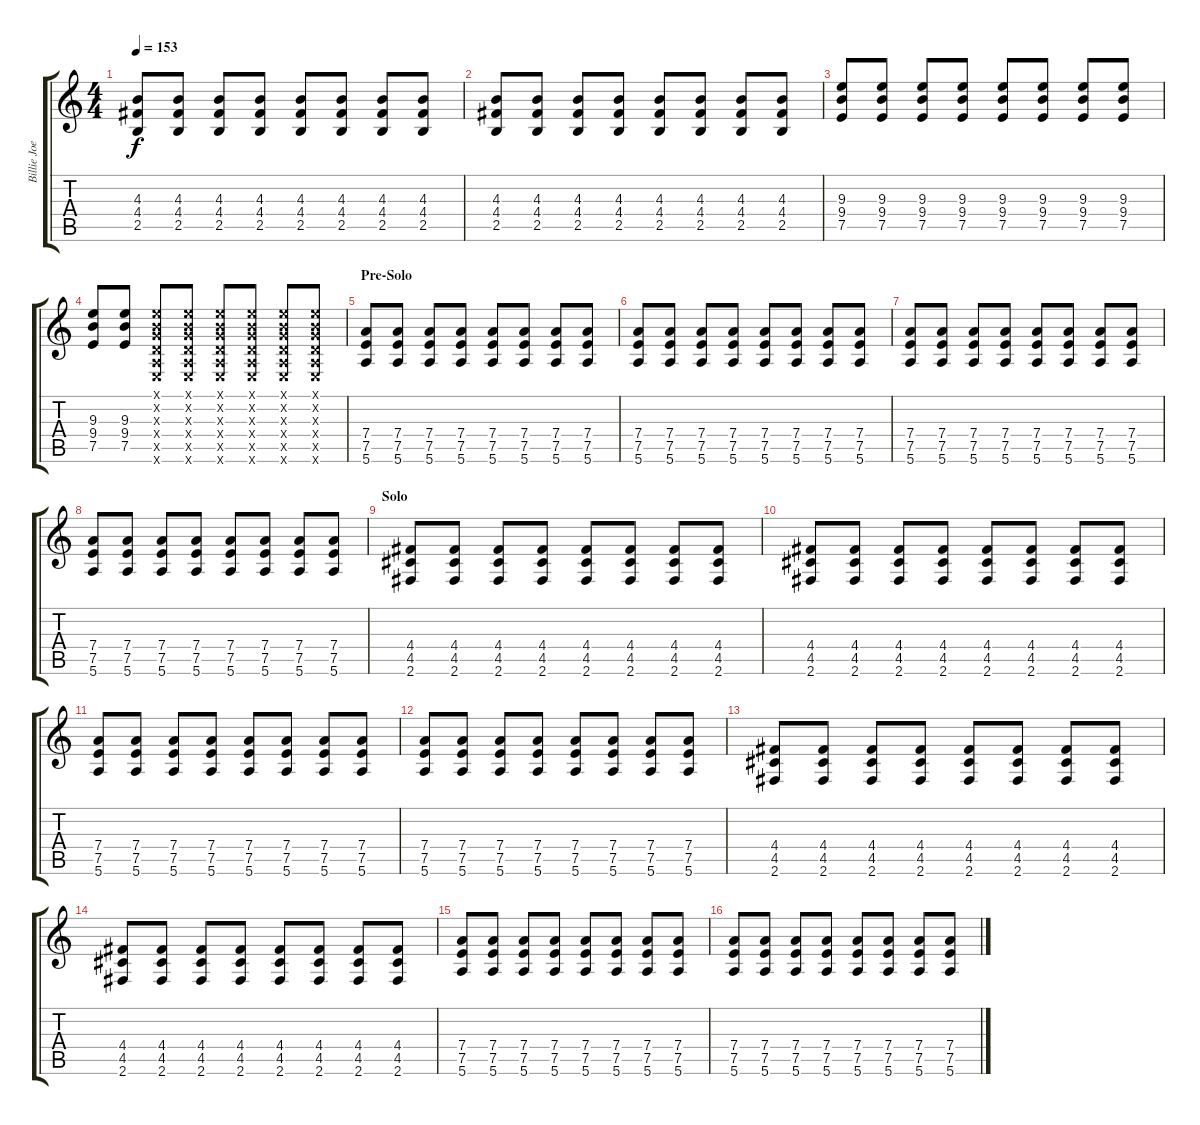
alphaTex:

\track ("Billie Joe Armstrong (Distortion Guitar)" "Billie Joe") {instrument distortionguitar}
\staff {score tabs}
\tuning (E4 B3 G3 D3 A2 E2) {hide}
\ts (4 4)
\tempo 153
\clef g2
\ks c
(4.3 4.4 2.5).8{dy f} (4.3 4.4 2.5).8 (4.3 4.4 2.5).8 (4.3 4.4 2.5).8 (4.3 4.4 2.5).8 (4.3 4.4 2.5).8 (4.3 4.4 2.5).8 (4.3 4.4 2.5).8 |
(4.3 4.4 2.5).8 (4.3 4.4 2.5).8 (4.3 4.4 2.5).8 (4.3 4.4 2.5).8 (4.3 4.4 2.5).8 (4.3 4.4 2.5).8 (4.3 4.4 2.5).8 (4.3 4.4 2.5).8 |
(9.3 9.4 7.5).8 (9.3 9.4 7.5).8 (9.3 9.4 7.5).8 (9.3 9.4 7.5).8 (9.3 9.4 7.5).8 (9.3 9.4 7.5).8 (9.3 9.4 7.5).8 (9.3 9.4 7.5).8 |
(9.3 9.4 7.5).8 (9.3 9.4 7.5).8 (0.1{x} 0.2{x} 0.3{x} 0.4{x} 0.5{x} 0.6{x}).8{volume 16} (0.1{x} 0.2{x} 0.3{x} 0.4{x} 0.5{x} 0.6{x}).8 (0.1{x} 0.2{x} 0.3{x} 0.4{x} 0.5{x} 0.6{x}).8 (0.1{x} 0.2{x} 0.3{x} 0.4{x} 0.5{x} 0.6{x}).8 (0.1{x} 0.2{x} 0.3{x} 0.4{x} 0.5{x} 0.6{x}).8 (0.1{x} 0.2{x} 0.3{x} 0.4{x} 0.5{x} 0.6{x}).8 |
\section ("" "Pre-Solo")
(7.4 7.5 5.6).8{volume 14} (7.4 7.5 5.6).8 (7.4 7.5 5.6).8 (7.4 7.5 5.6).8 (7.4 7.5 5.6).8 (7.4 7.5 5.6).8 (7.4 7.5 5.6).8 (7.4 7.5 5.6).8 |
(7.4 7.5 5.6).8 (7.4 7.5 5.6).8 (7.4 7.5 5.6).8 (7.4 7.5 5.6).8 (7.4 7.5 5.6).8 (7.4 7.5 5.6).8 (7.4 7.5 5.6).8 (7.4 7.5 5.6).8 |
(7.4 7.5 5.6).8 (7.4 7.5 5.6).8 (7.4 7.5 5.6).8 (7.4 7.5 5.6).8 (7.4 7.5 5.6).8 (7.4 7.5 5.6).8 (7.4 7.5 5.6).8 (7.4 7.5 5.6).8 |
(7.4 7.5 5.6).8 (7.4 7.5 5.6).8 (7.4 7.5 5.6).8 (7.4 7.5 5.6).8 (7.4 7.5 5.6).8 (7.4 7.5 5.6).8 (7.4 7.5 5.6).8 (7.4 7.5 5.6).8 |
\section ("" "Solo")
(4.4 4.5 2.6).8 (4.4 4.5 2.6).8 (4.4 4.5 2.6).8 (4.4 4.5 2.6).8 (4.4 4.5 2.6).8 (4.4 4.5 2.6).8 (4.4 4.5 2.6).8 (4.4 4.5 2.6).8 |
(4.4 4.5 2.6).8 (4.4 4.5 2.6).8 (4.4 4.5 2.6).8 (4.4 4.5 2.6).8 (4.4 4.5 2.6).8 (4.4 4.5 2.6).8 (4.4 4.5 2.6).8 (4.4 4.5 2.6).8 |
(7.4 7.5 5.6).8 (7.4 7.5 5.6).8 (7.4 7.5 5.6).8 (7.4 7.5 5.6).8 (7.4 7.5 5.6).8 (7.4 7.5 5.6).8 (7.4 7.5 5.6).8 (7.4 7.5 5.6).8 |
(7.4 7.5 5.6).8 (7.4 7.5 5.6).8 (7.4 7.5 5.6).8 (7.4 7.5 5.6).8 (7.4 7.5 5.6).8 (7.4 7.5 5.6).8 (7.4 7.5 5.6).8 (7.4 7.5 5.6).8 |
(4.4 4.5 2.6).8 (4.4 4.5 2.6).8 (4.4 4.5 2.6).8 (4.4 4.5 2.6).8 (4.4 4.5 2.6).8 (4.4 4.5 2.6).8 (4.4 4.5 2.6).8 (4.4 4.5 2.6).8 |
(4.4 4.5 2.6).8 (4.4 4.5 2.6).8 (4.4 4.5 2.6).8 (4.4 4.5 2.6).8 (4.4 4.5 2.6).8 (4.4 4.5 2.6).8 (4.4 4.5 2.6).8 (4.4 4.5 2.6).8 |
(7.4 7.5 5.6).8 (7.4 7.5 5.6).8 (7.4 7.5 5.6).8 (7.4 7.5 5.6).8 (7.4 7.5 5.6).8 (7.4 7.5 5.6).8 (7.4 7.5 5.6).8 (7.4 7.5 5.6).8 |
(7.4 7.5 5.6).8 (7.4 7.5 5.6).8 (7.4 7.5 5.6).8 (7.4 7.5 5.6).8 (7.4 7.5 5.6).8 (7.4 7.5 5.6).8 (7.4 7.5 5.6).8 (7.4 7.5 5.6).8
